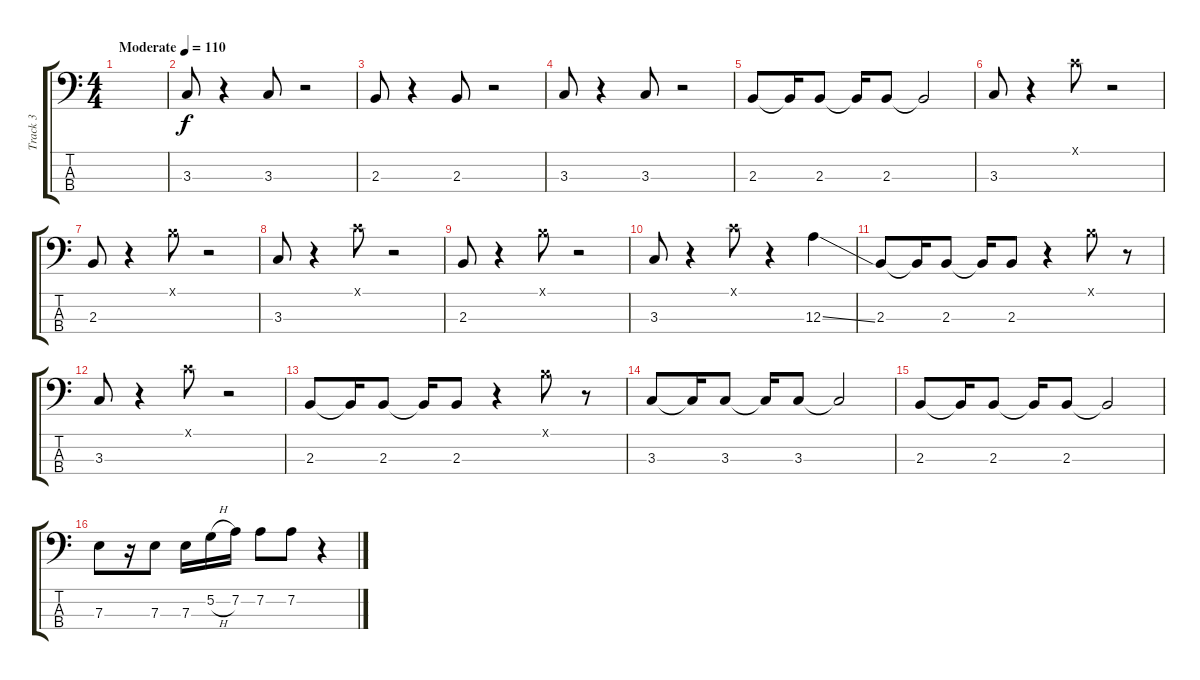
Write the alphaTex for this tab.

\track ("Track 3" "Track 3") {instrument electricbassfinger}
\staff {score tabs}
\tuning (G2 D2 A1 E1) {hide}
\ts (4 4)
\tempo (110 "Moderate")
\clef f4
\ks c
|
3.3.8 r.4 3.3.8 r.2 |
2.3.8 r.4 2.3.8 r.2 |
3.3.8 r.4 3.3.8 r.2 |
2.3.8 2.3{t}.16 2.3.8 2.3{t}.16 2.3.8 2.3{t}.2 |
3.3.8 r.4 5.1{x}.8 r.2 |
2.3.8 r.4 4.1{x}.8 r.2 |
3.3.8 r.4 5.1{x}.8 r.2 |
2.3.8 r.4 4.1{x}.8 r.2 |
3.3.8 r.4 5.1{x}.8 r.4 12.3{ss}.4 |
2.3.8 2.3{t}.16 2.3.8 2.3{t}.16 2.3.8 r.4 4.1{x}.8 r.8 |
3.3.8 r.4 5.1{x}.8 r.2 |
2.3.8 2.3{t}.16 2.3.8 2.3{t}.16 2.3.8 r.4 4.1{x}.8 r.8 |
3.3.8 3.3{t}.16 3.3.8 3.3{t}.16 3.3.8 3.3{t}.2 |
2.3.8 2.3{t}.16 2.3.8 2.3{t}.16 2.3.8 2.3{t}.2 |
7.3.8 r.16 7.3.8 7.3.16 5.2{h}.16 7.2.16 7.2.8 7.2.8 r.4
